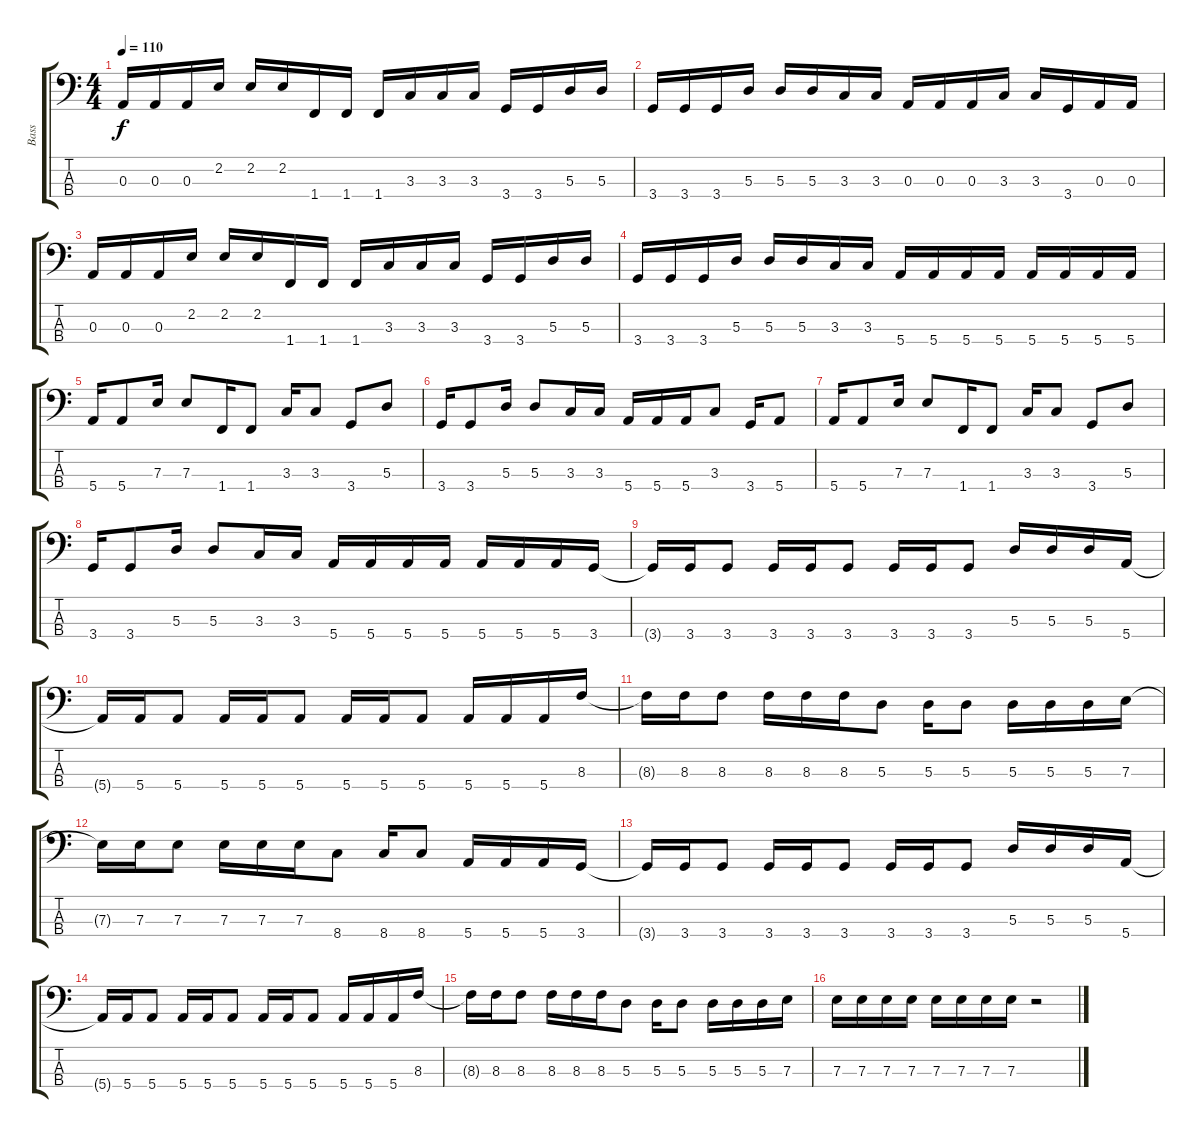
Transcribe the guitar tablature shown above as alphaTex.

\track ("Bass" "Bass") {instrument electricbassfinger}
\staff {score tabs}
\tuning (G2 D2 A1 E1) {hide}
\ts (4 4)
\tempo 110
\clef f4
\ks c
0.3.16{dy f} 0.3.16 0.3.16 2.2.16 2.2.16 2.2.16 1.4.16 1.4.16 1.4.16 3.3.16 3.3.16 3.3.16 3.4.16 3.4.16 5.3.16 5.3.16 |
3.4.16 3.4.16 3.4.16 5.3.16 5.3.16 5.3.16 3.3.16 3.3.16 0.3.16 0.3.16 0.3.16 3.3.16 3.3.16 3.4.16 0.3.16 0.3.16 |
0.3.16 0.3.16 0.3.16 2.2.16 2.2.16 2.2.16 1.4.16 1.4.16 1.4.16 3.3.16 3.3.16 3.3.16 3.4.16 3.4.16 5.3.16 5.3.16 |
3.4.16 3.4.16 3.4.16 5.3.16 5.3.16 5.3.16 3.3.16 3.3.16 5.4.16 5.4.16 5.4.16 5.4.16 5.4.16 5.4.16 5.4.16 5.4.16 |
5.4.16 5.4.8 7.3.16 7.3.8 1.4.16 1.4.8 3.3.16 3.3.8 3.4.8 5.3.8 |
3.4.16 3.4.8 5.3.16 5.3.8 3.3.16 3.3.16 5.4.16 5.4.16 5.4.16 3.3.8 3.4.16 5.4.8 |
5.4.16 5.4.8 7.3.16 7.3.8 1.4.16 1.4.8 3.3.16 3.3.8 3.4.8 5.3.8 |
3.4.16 3.4.8 5.3.16 5.3.8 3.3.16 3.3.16 5.4.16 5.4.16 5.4.16 5.4.16 5.4.16 5.4.16 5.4.16 3.4.16 |
3.4{t}.16 3.4.16 3.4.8 3.4.16 3.4.16 3.4.8 3.4.16 3.4.16 3.4.8 5.3.16 5.3.16 5.3.16 5.4.16 |
5.4{t}.16 5.4.16 5.4.8 5.4.16 5.4.16 5.4.8 5.4.16 5.4.16 5.4.8 5.4.16 5.4.16 5.4.16 8.3.16 |
8.3{t}.16 8.3.16 8.3.8 8.3.16 8.3.16 8.3.16 5.3.8 5.3.16 5.3.8 5.3.16 5.3.16 5.3.16 7.3.16 |
7.3{t}.16 7.3.16 7.3.8 7.3.16 7.3.16 7.3.16 8.4.8 8.4.16 8.4.8 5.4.16 5.4.16 5.4.16 3.4.16 |
3.4{t}.16 3.4.16 3.4.8 3.4.16 3.4.16 3.4.8 3.4.16 3.4.16 3.4.8 5.3.16 5.3.16 5.3.16 5.4.16 |
5.4{t}.16 5.4.16 5.4.8 5.4.16 5.4.16 5.4.8 5.4.16 5.4.16 5.4.8 5.4.16 5.4.16 5.4.16 8.3.16 |
8.3{t}.16 8.3.16 8.3.8 8.3.16 8.3.16 8.3.16 5.3.8 5.3.16 5.3.8 5.3.16 5.3.16 5.3.16 7.3.16 |
7.3.16 7.3.16 7.3.16 7.3.16 7.3.16 7.3.16 7.3.16 7.3.16 r.2
